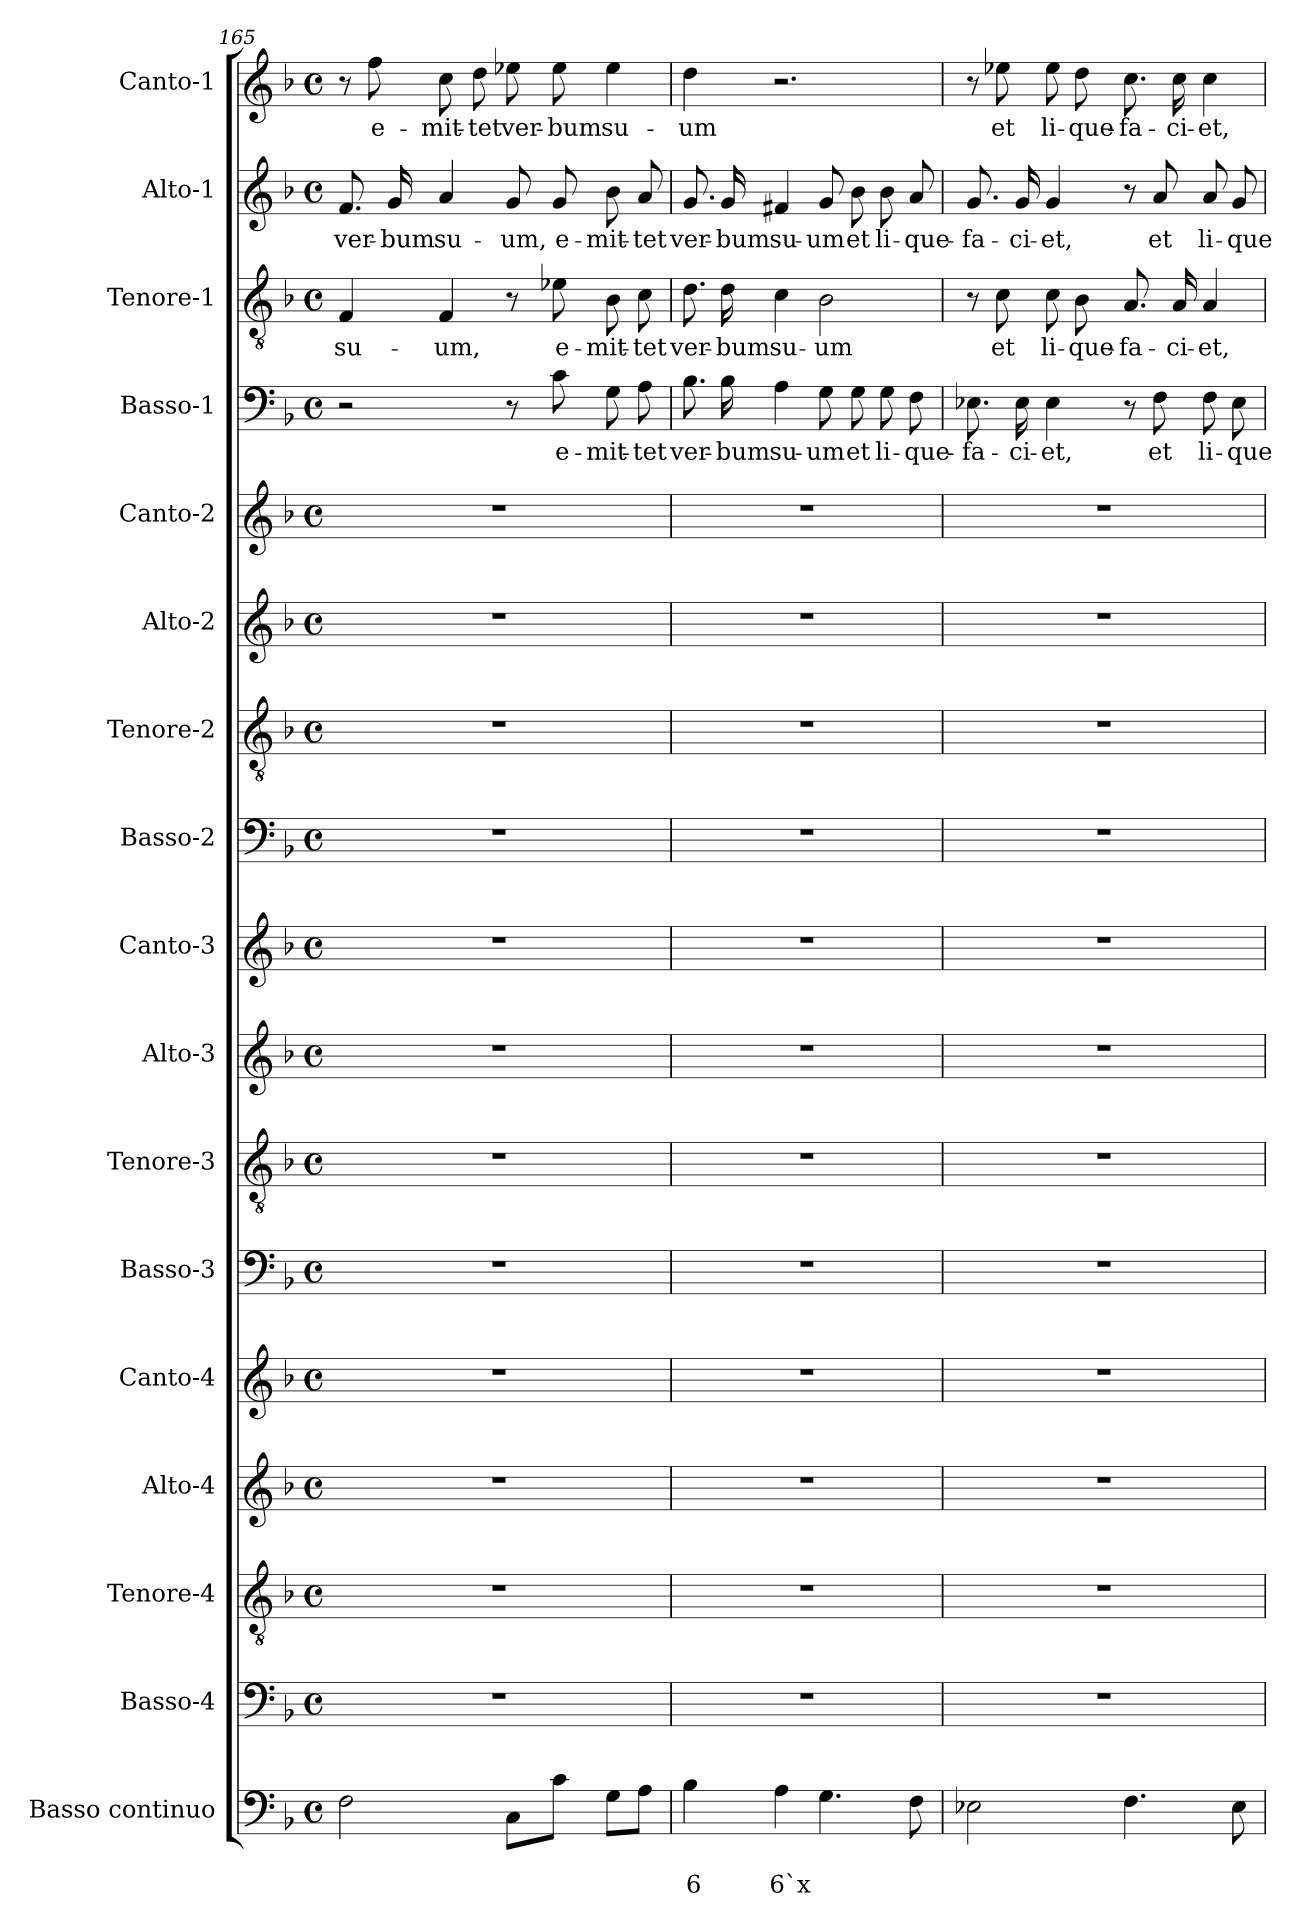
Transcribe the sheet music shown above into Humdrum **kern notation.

**kern	**text	**text	**kern	**kern	**kern	**kern	**kern	**kern	**kern	**kern	**kern	**kern	**kern	**kern	**kern	**text	**kern	**text	**kern	**text	**kern	**text
*part17	*part17	*part17	*part16	*part15	*part14	*part13	*part12	*part11	*part10	*part9	*part8	*part7	*part6	*part5	*part4	*part4	*part3	*part3	*part2	*part2	*part1	*part1
*staff17	*staff17	*staff17	*staff16	*staff15	*staff14	*staff13	*staff12	*staff11	*staff10	*staff9	*staff8	*staff7	*staff6	*staff5	*staff4	*staff4	*staff3	*staff3	*staff2	*staff2	*staff1	*staff1
*I"Basso continuo	*	*	*I"Basso-4	*I"Tenore-4	*I"Alto-4	*I"Canto-4	*I"Basso-3	*I"Tenore-3	*I"Alto-3	*I"Canto-3	*I"Basso-2	*I"Tenore-2	*I"Alto-2	*I"Canto-2	*I"Basso-1	*	*I"Tenore-1	*	*I"Alto-1	*	*I"Canto-1	*
*I'BC	*	*	*I'B4	*I'T4	*I'A4	*I'C4	*I'B3	*I'T3	*I'A3	*I'C3	*I'B2	*I'T2	*I'A2	*I'C2	*I'B1	*	*I'T1	*	*I'A1	*	*I'C1	*
*clefF4	*	*	*clefF4	*clefGv2	*clefG2	*clefG2	*clefF4	*clefGv2	*clefG2	*clefG2	*clefF4	*clefGv2	*clefG2	*clefG2	*clefF4	*	*clefGv2	*	*clefG2	*	*clefG2	*
*k[b-]	*	*	*k[b-]	*k[b-]	*k[b-]	*k[b-]	*k[b-]	*k[b-]	*k[b-]	*k[b-]	*k[b-]	*k[b-]	*k[b-]	*k[b-]	*k[b-]	*	*k[b-]	*	*k[b-]	*	*k[b-]	*
*F:	*	*	*F:	*F:	*F:	*F:	*F:	*F:	*F:	*F:	*F:	*F:	*F:	*F:	*F:	*	*F:	*	*F:	*	*F:	*
*M4/4	*	*	*M4/4	*M4/4	*M4/4	*M4/4	*M4/4	*M4/4	*M4/4	*M4/4	*M4/4	*M4/4	*M4/4	*M4/4	*M4/4	*	*M4/4	*	*M4/4	*	*M4/4	*
*met(c)	*	*	*met(c)	*met(c)	*met(c)	*met(c)	*met(c)	*met(c)	*met(c)	*met(c)	*met(c)	*met(c)	*met(c)	*met(c)	*met(c)	*	*met(c)	*	*met(c)	*	*met(c)	*
=165	=165	=165	=165	=165	=165	=165	=165	=165	=165	=165	=165	=165	=165	=165	=165	=165	=165	=165	=165	=165	=165	=165
!	!	!	!	!	!	!	!	!	!	!	!	!	!	!	!	!	!	!LO:LY:b	!	!	!	!
!	!	!	!	!	!	!	!	!	!	!	!	!	!	!	!	!	!	!	!	!LO:LY:b	!	!
2F\	.	.	1r	1r	1r	1r	1r	1r	1r	1r	1r	1r	1r	1r	2r	.	4F/	su-	8.f/	ver-	8r	.
!	!	!	!	!	!	!	!	!	!	!	!	!	!	!	!	!	!	!	!	!	!	!LO:LY:b
.	.	.	.	.	.	.	.	.	.	.	.	.	.	.	.	.	.	.	.	.	8ff\	e-
!	!	!	!	!	!	!	!	!	!	!	!	!	!	!	!	!	!	!	!	!LO:LY:b	!	!
.	.	.	.	.	.	.	.	.	.	.	.	.	.	.	.	.	.	.	16g/	-bum	.	.
!	!	!	!	!	!	!	!	!	!	!	!	!	!	!	!	!	!	!LO:LY:b	!	!	!	!
!	!	!	!	!	!	!	!	!	!	!	!	!	!	!	!	!	!	!	!	!LO:LY:b	!	!
!	!	!	!	!	!	!	!	!	!	!	!	!	!	!	!	!	!	!	!	!	!	!LO:LY:b
.	.	.	.	.	.	.	.	.	.	.	.	.	.	.	.	.	4F/	-um,	4a/	su-	8cc\	-mit-
!	!	!	!	!	!	!	!	!	!	!	!	!	!	!	!	!	!	!	!	!	!	!LO:LY:b
.	.	.	.	.	.	.	.	.	.	.	.	.	.	.	.	.	.	.	.	.	8dd\	-tet
!	!	!	!	!	!	!	!	!	!	!	!	!	!	!	!	!	!	!	!	!LO:LY:b	!	!
!	!	!	!	!	!	!	!	!	!	!	!	!	!	!	!	!	!	!	!	!	!	!LO:LY:b
8C\L	.	.	.	.	.	.	.	.	.	.	.	.	.	.	8r	.	8r	.	8g/	-um,	8ee-X\	ver-
!	!	!	!	!	!	!	!	!	!	!	!	!	!	!	!	!LO:LY:b	!	!	!	!	!	!
!	!	!	!	!	!	!	!	!	!	!	!	!	!	!	!	!	!	!LO:LY:b	!	!	!	!
!	!	!	!	!	!	!	!	!	!	!	!	!	!	!	!	!	!	!	!	!LO:LY:b	!	!
!	!	!	!	!	!	!	!	!	!	!	!	!	!	!	!	!	!	!	!	!	!	!LO:LY:b
8c\J	.	.	.	.	.	.	.	.	.	.	.	.	.	.	8c\	e-	8e-X\	e-	8g/	e-	8ee-\	-bum
!	!	!	!	!	!	!	!	!	!	!	!	!	!	!	!	!LO:LY:b	!	!	!	!	!	!
!	!	!	!	!	!	!	!	!	!	!	!	!	!	!	!	!	!	!LO:LY:b	!	!	!	!
!	!	!	!	!	!	!	!	!	!	!	!	!	!	!	!	!	!	!	!	!LO:LY:b	!	!
!	!	!	!	!	!	!	!	!	!	!	!	!	!	!	!	!	!	!	!	!	!	!LO:LY:b
8G\L	.	.	.	.	.	.	.	.	.	.	.	.	.	.	8G\	-mit-	8B-\	-mit-	8b-\	-mit-	4ee-\	su-
!	!	!	!	!	!	!	!	!	!	!	!	!	!	!	!	!LO:LY:b	!	!	!	!	!	!
!	!	!	!	!	!	!	!	!	!	!	!	!	!	!	!	!	!	!LO:LY:b	!	!	!	!
!	!	!	!	!	!	!	!	!	!	!	!	!	!	!	!	!	!	!	!	!LO:LY:b	!	!
8A\J	.	.	.	.	.	.	.	.	.	.	.	.	.	.	8A\	-tet	8c\	-tet	8a/	-tet	.	.
=166	=166	=166	=166	=166	=166	=166	=166	=166	=166	=166	=166	=166	=166	=166	=166	=166	=166	=166	=166	=166	=166	=166
!	!	!LO:LY:b	!	!	!	!	!	!	!	!	!	!	!	!	!	!	!	!	!	!	!	!
!	!	!	!	!	!	!	!	!	!	!	!	!	!	!	!	!LO:LY:b	!	!	!	!	!	!
!	!	!	!	!	!	!	!	!	!	!	!	!	!	!	!	!	!	!LO:LY:b	!	!	!	!
!	!	!	!	!	!	!	!	!	!	!	!	!	!	!	!	!	!	!	!	!LO:LY:b	!	!
!	!	!	!	!	!	!	!	!	!	!	!	!	!	!	!	!	!	!	!	!	!	!LO:LY:b
4B-\	.	6	1r	1r	1r	1r	1r	1r	1r	1r	1r	1r	1r	1r	8.B-\	ver-	8.d\	ver-	8.g/	ver-	4dd\	-um
!	!	!	!	!	!	!	!	!	!	!	!	!	!	!	!	!LO:LY:b	!	!	!	!	!	!
!	!	!	!	!	!	!	!	!	!	!	!	!	!	!	!	!	!	!LO:LY:b	!	!	!	!
!	!	!	!	!	!	!	!	!	!	!	!	!	!	!	!	!	!	!	!	!LO:LY:b	!	!
.	.	.	.	.	.	.	.	.	.	.	.	.	.	.	16B-\	-bum	16d\	-bum	16g/	-bum	.	.
!	!	!LO:LY:b	!	!	!	!	!	!	!	!	!	!	!	!	!	!	!	!	!	!	!	!
!	!	!	!	!	!	!	!	!	!	!	!	!	!	!	!	!LO:LY:b	!	!	!	!	!	!
!	!	!	!	!	!	!	!	!	!	!	!	!	!	!	!	!	!	!LO:LY:b	!	!	!	!
!	!	!	!	!	!	!	!	!	!	!	!	!	!	!	!	!	!	!	!	!LO:LY:b	!	!
4A\	.	6`x	.	.	.	.	.	.	.	.	.	.	.	.	4A\	su-	4c\	su-	4f#X/	su-	2.r	.
!	!	!	!	!	!	!	!	!	!	!	!	!	!	!	!	!LO:LY:b	!	!	!	!	!	!
!	!	!	!	!	!	!	!	!	!	!	!	!	!	!	!	!	!	!LO:LY:b	!	!	!	!
!	!	!	!	!	!	!	!	!	!	!	!	!	!	!	!	!	!	!	!	!LO:LY:b	!	!
4.G\	.	.	.	.	.	.	.	.	.	.	.	.	.	.	8G\	-um	2B-\	-um	8g/	-um	.	.
!	!	!	!	!	!	!	!	!	!	!	!	!	!	!	!	!LO:LY:b	!	!	!	!	!	!
!	!	!	!	!	!	!	!	!	!	!	!	!	!	!	!	!	!	!	!	!LO:LY:b	!	!
.	.	.	.	.	.	.	.	.	.	.	.	.	.	.	8G\	et	.	.	8b-\	et	.	.
!	!	!	!	!	!	!	!	!	!	!	!	!	!	!	!	!LO:LY:b	!	!	!	!	!	!
!	!	!	!	!	!	!	!	!	!	!	!	!	!	!	!	!	!	!	!	!LO:LY:b	!	!
.	.	.	.	.	.	.	.	.	.	.	.	.	.	.	8G\	li-	.	.	8b-\	li-	.	.
!	!	!	!	!	!	!	!	!	!	!	!	!	!	!	!	!LO:LY:b	!	!	!	!	!	!
!	!	!	!	!	!	!	!	!	!	!	!	!	!	!	!	!	!	!	!	!LO:LY:b	!	!
8F\	.	.	.	.	.	.	.	.	.	.	.	.	.	.	8F\	-que-	.	.	8a/	-que-	.	.
=167	=167	=167	=167	=167	=167	=167	=167	=167	=167	=167	=167	=167	=167	=167	=167	=167	=167	=167	=167	=167	=167	=167
!	!	!	!	!	!	!	!	!	!	!	!	!	!	!	!	!LO:LY:b	!	!	!	!	!	!
!	!	!	!	!	!	!	!	!	!	!	!	!	!	!	!	!	!	!	!	!LO:LY:b	!	!
2E-X\	.	.	1r	1r	1r	1r	1r	1r	1r	1r	1r	1r	1r	1r	8.E-X\	-fa-	8r	.	8.g/	-fa-	8r	.
!	!	!	!	!	!	!	!	!	!	!	!	!	!	!	!	!	!	!LO:LY:b	!	!	!	!
!	!	!	!	!	!	!	!	!	!	!	!	!	!	!	!	!	!	!	!	!	!	!LO:LY:b
.	.	.	.	.	.	.	.	.	.	.	.	.	.	.	.	.	8c\	et	.	.	8ee-X\	et
!	!	!	!	!	!	!	!	!	!	!	!	!	!	!	!	!LO:LY:b	!	!	!	!	!	!
!	!	!	!	!	!	!	!	!	!	!	!	!	!	!	!	!	!	!	!	!LO:LY:b	!	!
.	.	.	.	.	.	.	.	.	.	.	.	.	.	.	16E-\	-ci-	.	.	16g/	-ci-	.	.
!	!	!	!	!	!	!	!	!	!	!	!	!	!	!	!	!LO:LY:b	!	!	!	!	!	!
!	!	!	!	!	!	!	!	!	!	!	!	!	!	!	!	!	!	!LO:LY:b	!	!	!	!
!	!	!	!	!	!	!	!	!	!	!	!	!	!	!	!	!	!	!	!	!LO:LY:b	!	!
!	!	!	!	!	!	!	!	!	!	!	!	!	!	!	!	!	!	!	!	!	!	!LO:LY:b
.	.	.	.	.	.	.	.	.	.	.	.	.	.	.	4E-\	-et,	8c\	li-	4g/	-et,	8ee-\	li-
!	!	!	!	!	!	!	!	!	!	!	!	!	!	!	!	!	!	!LO:LY:b	!	!	!	!
!	!	!	!	!	!	!	!	!	!	!	!	!	!	!	!	!	!	!	!	!	!	!LO:LY:b
.	.	.	.	.	.	.	.	.	.	.	.	.	.	.	.	.	8B-\	-que-	.	.	8dd\	-que-
!	!	!	!	!	!	!	!	!	!	!	!	!	!	!	!	!	!	!LO:LY:b	!	!	!	!
!	!	!	!	!	!	!	!	!	!	!	!	!	!	!	!	!	!	!	!	!	!	!LO:LY:b
4.F\	.	.	.	.	.	.	.	.	.	.	.	.	.	.	8r	.	8.A/	-fa-	8r	.	8.cc\	-fa-
!	!	!	!	!	!	!	!	!	!	!	!	!	!	!	!	!LO:LY:b	!	!	!	!	!	!
!	!	!	!	!	!	!	!	!	!	!	!	!	!	!	!	!	!	!	!	!LO:LY:b	!	!
.	.	.	.	.	.	.	.	.	.	.	.	.	.	.	8F\	et	.	.	8a/	et	.	.
!	!	!	!	!	!	!	!	!	!	!	!	!	!	!	!	!	!	!LO:LY:b	!	!	!	!
!	!	!	!	!	!	!	!	!	!	!	!	!	!	!	!	!	!	!	!	!	!	!LO:LY:b
.	.	.	.	.	.	.	.	.	.	.	.	.	.	.	.	.	16A/	-ci-	.	.	16cc\	-ci-
!	!	!	!	!	!	!	!	!	!	!	!	!	!	!	!	!LO:LY:b	!	!	!	!	!	!
!	!	!	!	!	!	!	!	!	!	!	!	!	!	!	!	!	!	!LO:LY:b	!	!	!	!
!	!	!	!	!	!	!	!	!	!	!	!	!	!	!	!	!	!	!	!	!LO:LY:b	!	!
!	!	!	!	!	!	!	!	!	!	!	!	!	!	!	!	!	!	!	!	!	!	!LO:LY:b
.	.	.	.	.	.	.	.	.	.	.	.	.	.	.	8F\	li-	4A/	-et,	8a/	li-	4cc\	-et,
!	!	!	!	!	!	!	!	!	!	!	!	!	!	!	!	!LO:LY:b	!	!	!	!	!	!
!	!	!	!	!	!	!	!	!	!	!	!	!	!	!	!	!	!	!	!	!LO:LY:b	!	!
8E-\	.	.	.	.	.	.	.	.	.	.	.	.	.	.	8E-\	-que-	.	.	8g/	-que-	.	.
=	=	=	=	=	=	=	=	=	=	=	=	=	=	=	=	=	=	=	=	=	=	=
*-	*-	*-	*-	*-	*-	*-	*-	*-	*-	*-	*-	*-	*-	*-	*-	*-	*-	*-	*-	*-	*-	*-
